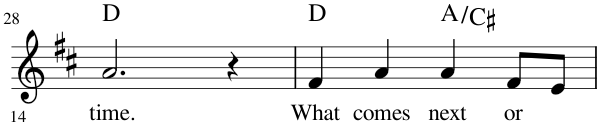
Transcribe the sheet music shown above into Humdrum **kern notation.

**kern	**text	**harte
*part1	*part1	*part1
*staff1	*staff1	*
*I"Voice	*	*
*I'Vo.	*	*
!!LO:PB:g=z
*clefG2	*	*
*k[f#c#]	*	*
*M4/4	*	*
=28	=28	=28
!	!LO:LY:b	!
2.a/	time.	D:maj
4r	.	.
=29	=29	=29
!	!LO:LY:b	!
4f#/	What	D:maj
!	!LO:LY:b	!
4a/	comes	.
!	!LO:LY:b	!
4a/	next	A:maj/3
!	!LO:LY:b	!
8f#/L	or	.
8e/J	.	.
=	=	=
*-	*-	*-
